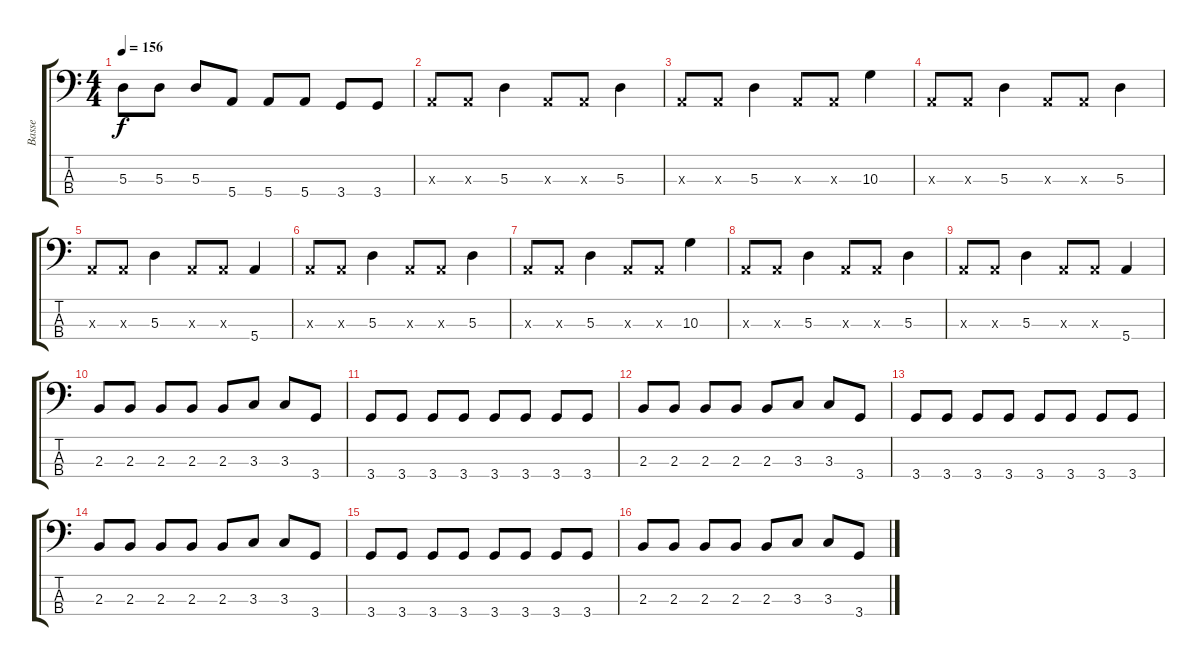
\track ("Basse" "Basse") {instrument electricbassfinger}
\staff {score tabs}
\tuning (G2 D2 A1 E1) {hide}
\ts (4 4)
\tempo 156
\clef f4
\ks c
5.3.8{dy f} 5.3.8 5.3.8 5.4.8 5.4.8 5.4.8 3.4.8 3.4.8 |
0.3{x}.8 0.3{x}.8 5.3.4 0.3{x}.8 0.3{x}.8 5.3.4 |
0.3{x}.8 0.3{x}.8 5.3.4 0.3{x}.8 0.3{x}.8 10.3.4 |
0.3{x}.8 0.3{x}.8 5.3.4 0.3{x}.8 0.3{x}.8 5.3.4 |
0.3{x}.8 0.3{x}.8 5.3.4 0.3{x}.8 0.3{x}.8 5.4.4 |
0.3{x}.8 0.3{x}.8 5.3.4 0.3{x}.8 0.3{x}.8 5.3.4 |
0.3{x}.8 0.3{x}.8 5.3.4 0.3{x}.8 0.3{x}.8 10.3.4 |
0.3{x}.8 0.3{x}.8 5.3.4 0.3{x}.8 0.3{x}.8 5.3.4 |
0.3{x}.8 0.3{x}.8 5.3.4 0.3{x}.8 0.3{x}.8 5.4.4 |
2.3.8 2.3.8 2.3.8 2.3.8 2.3.8 3.3.8 3.3.8 3.4.8 |
3.4.8 3.4.8 3.4.8 3.4.8 3.4.8 3.4.8 3.4.8 3.4.8 |
2.3.8 2.3.8 2.3.8 2.3.8 2.3.8 3.3.8 3.3.8 3.4.8 |
3.4.8 3.4.8 3.4.8 3.4.8 3.4.8 3.4.8 3.4.8 3.4.8 |
2.3.8 2.3.8 2.3.8 2.3.8 2.3.8 3.3.8 3.3.8 3.4.8 |
3.4.8 3.4.8 3.4.8 3.4.8 3.4.8 3.4.8 3.4.8 3.4.8 |
2.3.8 2.3.8 2.3.8 2.3.8 2.3.8 3.3.8 3.3.8 3.4.8
